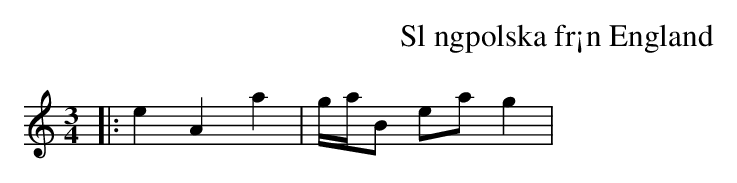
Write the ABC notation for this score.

X:1
T:Sl ngpolska fr¡n England
M:3/4
L:1/8
K:Am
|: e2 A2 a2 | g/a/B ea g2 |
